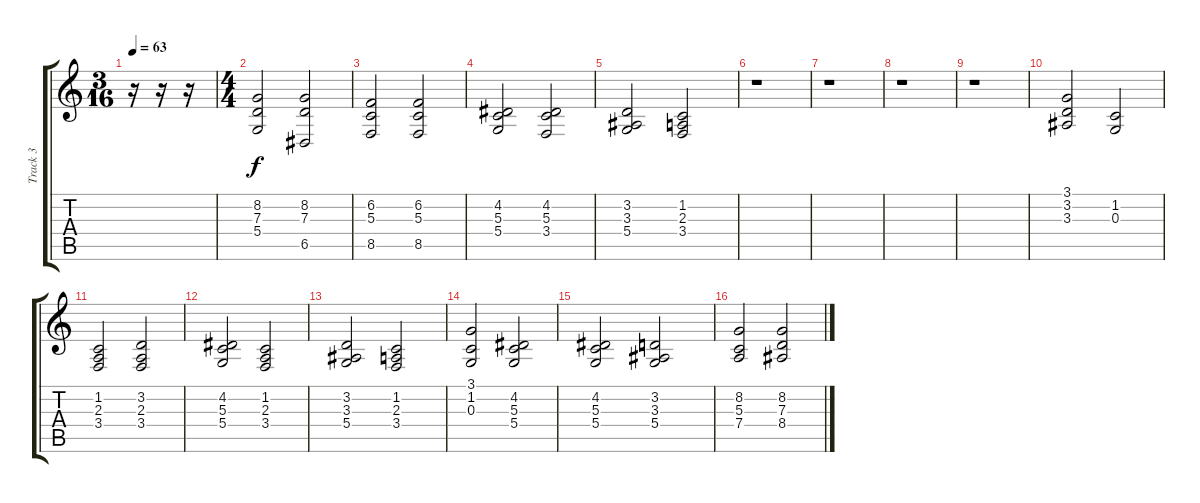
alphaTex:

\track ("Track 3" "Track 3") {instrument stringensemble1}
\staff {score tabs}
\tuning (E4 B3 G3 D3 A2 E2) {hide}
\ts (3 16)
\tempo 63
\clef g2
\ks c
r.16{dy f instrument stringensemble1} r.16 r.16 |
\ts (4 4)
(8.2 7.3 5.4).2 (8.2 7.3 6.5).2 |
(6.2 5.3 8.5).2 (6.2 5.3 8.5).2 |
(4.2 5.3 5.4).2 (4.2 5.3 3.4).2 |
(3.2 3.3 5.4).2 (1.2 2.3 3.4).2 |
r.1 |
r.1 |
r.1 |
r.1 |
(3.1 3.2 3.3).2 (1.2 0.3).2 |
(1.2 2.3 3.4).2 (3.2 2.3 3.4).2 |
(4.2 5.3 5.4).2 (1.2 2.3 3.4).2 |
(3.2 3.3 5.4).2 (1.2 2.3 3.4).2 |
(3.1 1.2 0.3).2 (4.2 5.3 5.4).2 |
(4.2 5.3 5.4).2 (3.2 3.3 5.4).2 |
(8.2 5.3 7.4).2 (8.2 7.3 8.4).2
